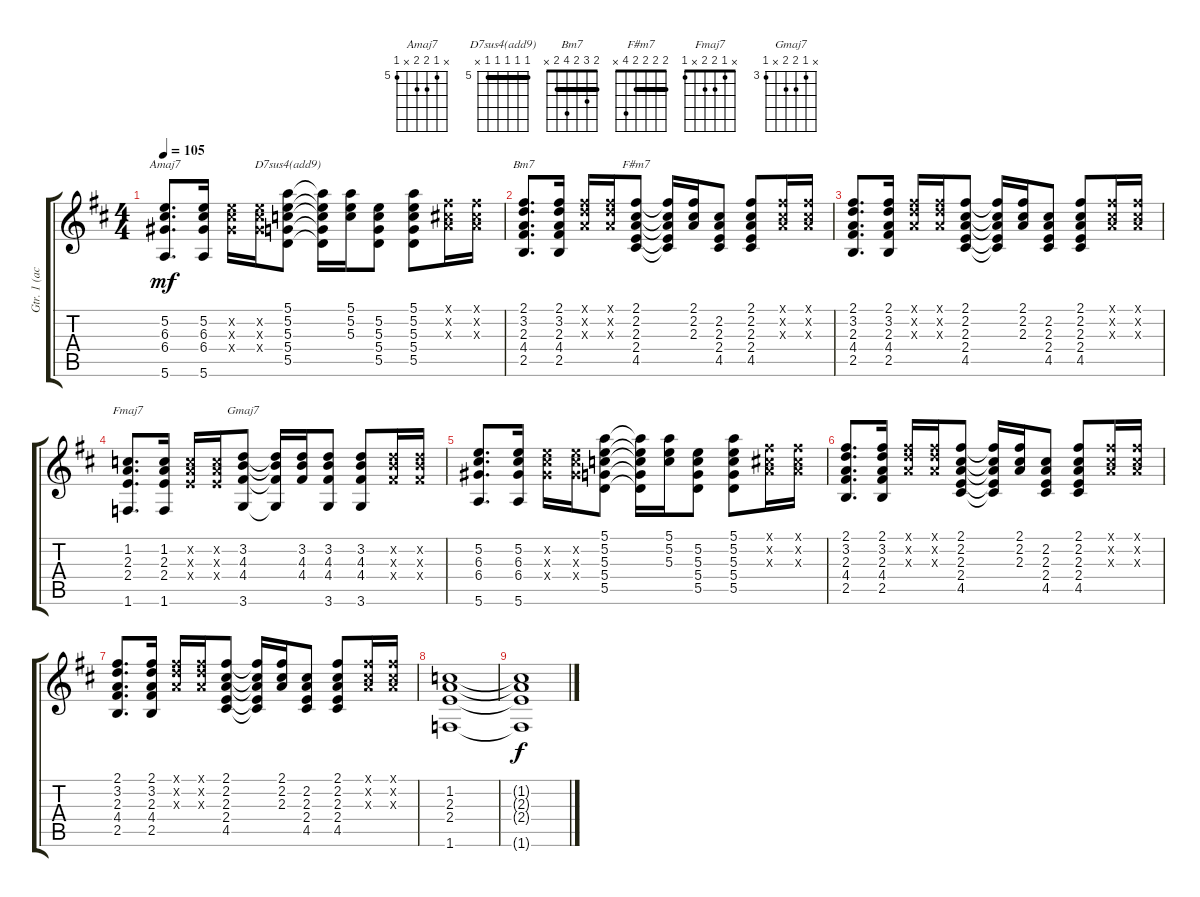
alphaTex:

\track ("Gtr. 1 (acous.)" "Gtr. 1 (ac") {instrument acousticguitarsteel}
\staff {score tabs}
\tuning (E4 B3 G3 D3 A2 E2) {hide}
\chord ("Amaj7" x 5 6 6 x 5) {firstfret 5}
\chord ("D7sus4(add9)" 5 5 5 5 5 x) {firstfret 5 barre 5}
\chord ("Bm7" 2 3 2 4 2 x) {barre 2}
\chord ("F#m7" 2 2 2 2 4 x) {barre 2}
\chord ("Fmaj7" x 1 2 2 x 1)
\chord ("Gmaj7" x 3 4 4 x 3) {firstfret 3}
\ts (4 4)
\tempo 105
\clef g2
\ks bminor
(5.2 6.3 6.4 5.6).8{d ch "Amaj7" dy mf} (5.2 6.3 6.4 5.6).16 (5.2{x} 6.3{x} 6.4{x}).16 (5.2{x} 6.3{x} 6.4{x}).16 (5.1 5.2 5.3 5.4 5.5).8{ch "D7sus4(add9)"} (5.1{t} 5.2{t} 5.3{t} 5.4{t} 5.5{t}).16 (5.1 5.2 5.3).16 (5.2 5.3 5.4 5.5).8 (5.1 5.2 5.3 5.4 5.5).8 (2.1{x} 2.2{x} 2.3{x}).16 (2.1{x} 2.2{x} 2.3{x}).16 |
(2.1 3.2 2.3 4.4 2.5).8{d ch "Bm7"} (2.1 3.2 2.3 4.4 2.5).16 (2.1{x} 3.2{x} 2.3{x}).16 (2.1{x} 3.2{x} 2.3{x}).16 (2.1 2.2 2.3 2.4 4.5).8{ch "F#m7"} (2.1{t} 2.2{t} 2.3{t} 2.4{t} 4.5{t}).16 (2.1 2.2 2.3).16 (2.2 2.3 2.4 4.5).8 (2.1 2.2 2.3 2.4 4.5).8 (2.1{x} 2.2{x} 2.3{x}).16 (2.1{x} 2.2{x} 2.3{x}).16 |
(2.1 3.2 2.3 4.4 2.5).8{d} (2.1 3.2 2.3 4.4 2.5).16 (2.1{x} 3.2{x} 2.3{x}).16 (2.1{x} 3.2{x} 2.3{x}).16 (2.1 2.2 2.3 2.4 4.5).8 (2.1{t} 2.2{t} 2.3{t} 2.4{t} 4.5{t}).16 (2.1 2.2 2.3).16 (2.2 2.3 2.4 4.5).8 (2.1 2.2 2.3 2.4 4.5).8 (2.1{x} 2.2{x} 2.3{x}).16 (2.1{x} 2.2{x} 2.3{x}).16 |
(1.2 2.3 2.4 1.6).8{d ch "Fmaj7"} (1.2 2.3 2.4 1.6).16 (1.2{x} 2.3{x} 2.4{x}).16 (1.2{x} 2.3{x} 2.4{x}).16 (3.2 4.3 4.4 3.6).8{ch "Gmaj7"} (3.2{t} 4.3{t} 4.4{t} 3.6{t}).16 (3.2 4.3 4.4).16 (3.2 4.3 4.4 3.6).8 (3.2 4.3 4.4 3.6).8 (3.2{x} 4.3{x} 4.4{x}).16 (3.2{x} 4.3{x} 4.4{x}).16 |
(5.2 6.3 6.4 5.6).8{d} (5.2 6.3 6.4 5.6).16 (5.2{x} 6.3{x} 6.4{x}).16 (5.2{x} 6.3{x} 6.4{x}).16 (5.1 5.2 5.3 5.4 5.5).8 (5.1{t} 5.2{t} 5.3{t} 5.4{t} 5.5{t}).16 (5.1 5.2 5.3).16 (5.2 5.3 5.4 5.5).8 (5.1 5.2 5.3 5.4 5.5).8 (2.1{x} 2.2{x} 2.3{x}).16 (2.1{x} 2.2{x} 2.3{x}).16 |
(2.1 3.2 2.3 4.4 2.5).8{d} (2.1 3.2 2.3 4.4 2.5).16 (2.1{x} 3.2{x} 2.3{x}).16 (2.1{x} 3.2{x} 2.3{x}).16 (2.1 2.2 2.3 2.4 4.5).8 (2.1{t} 2.2{t} 2.3{t} 2.4{t} 4.5{t}).16 (2.1 2.2 2.3).16 (2.2 2.3 2.4 4.5).8 (2.1 2.2 2.3 2.4 4.5).8 (2.1{x} 2.2{x} 2.3{x}).16 (2.1{x} 2.2{x} 2.3{x}).16 |
(2.1 3.2 2.3 4.4 2.5).8{d} (2.1 3.2 2.3 4.4 2.5).16 (2.1{x} 3.2{x} 2.3{x}).16 (2.1{x} 3.2{x} 2.3{x}).16 (2.1 2.2 2.3 2.4 4.5).8 (2.1{t} 2.2{t} 2.3{t} 2.4{t} 4.5{t}).16 (2.1 2.2 2.3).16 (2.2 2.3 2.4 4.5).8 (2.1 2.2 2.3 2.4 4.5).8 (2.1{x} 2.2{x} 2.3{x}).16 (2.1{x} 2.2{x} 2.3{x}).16 |
(1.2 2.3 2.4 1.6).1 |
(1.2{t} 2.3{t} 2.4{t} 1.6{t}).1{dy f}
